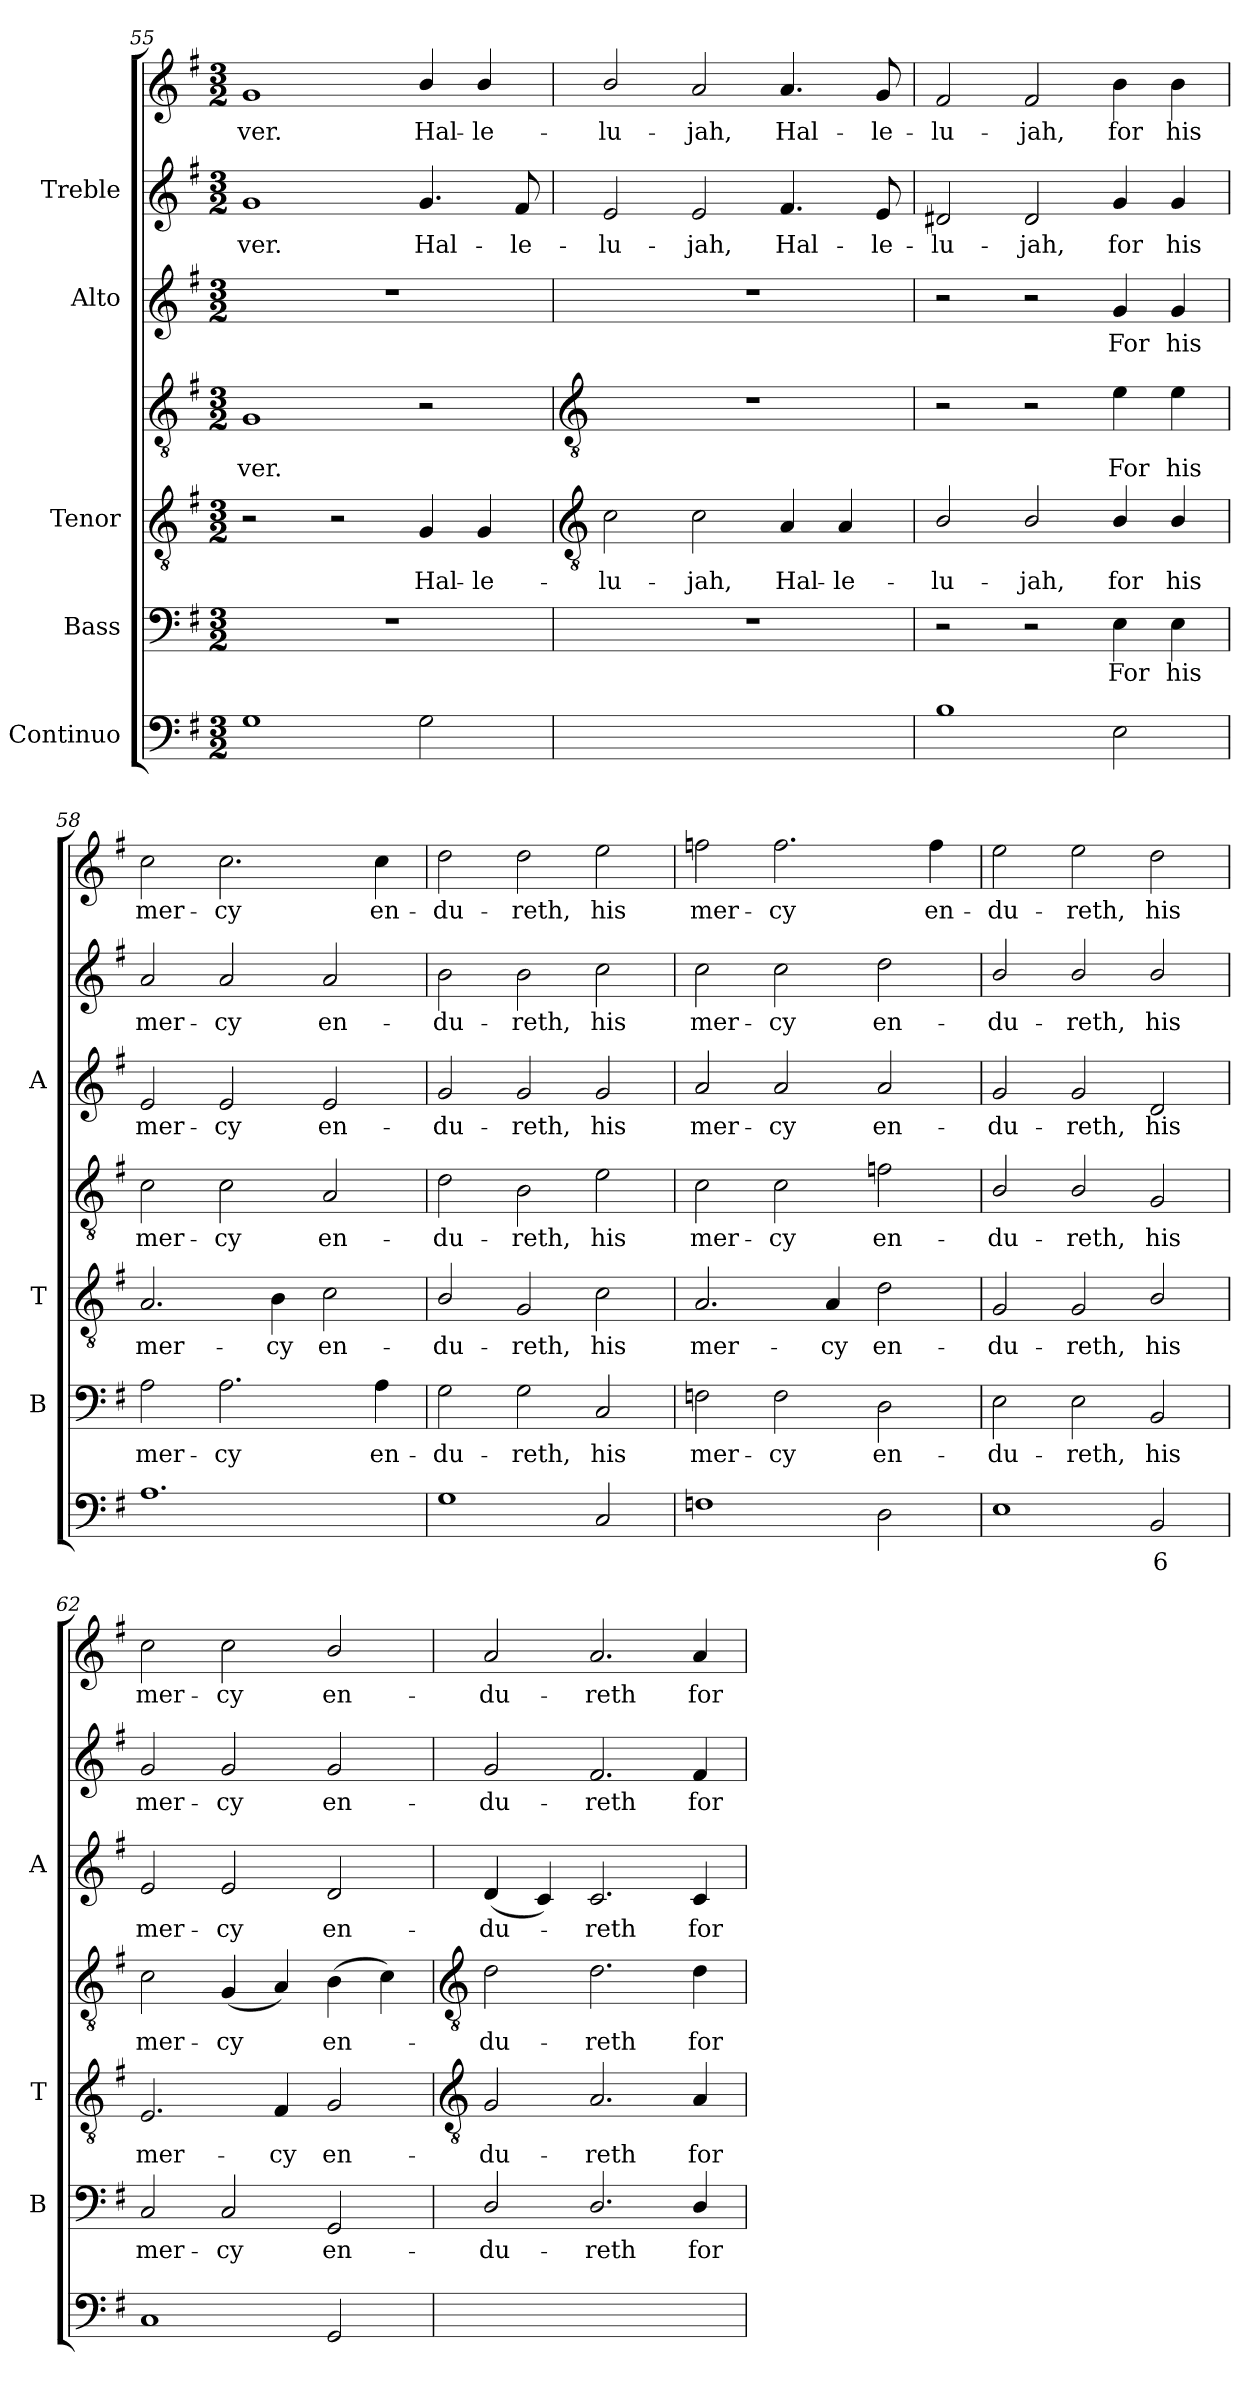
**kern	**text	**text	**kern	**text	**kern	**text	**kern	**text	**kern	**text	**kern	**text	**kern	**text
*part5	*part5	*part5	*part4	*part4	*part3	*part3	*part3	*part3	*part2	*part2	*part1	*part1	*part1	*part1
*staff7	*staff7	*staff7	*staff6	*staff6	*staff5	*staff5	*staff4	*staff4	*staff3	*staff3	*staff2	*staff2	*staff1	*staff1
*I"Continuo	*	*	*I"Bass	*	*I"Tenor	*	*	*	*I"Alto	*	*I"Treble	*	*	*
*	*	*	*I'B	*	*I'T	*	*	*	*I'A	*	*	*	*	*
*clefF4	*	*	*clefF4	*	*clefGv2	*	*clefGv2	*	*clefG2	*	*clefG2	*	*clefG2	*
*k[f#]	*	*	*k[f#]	*	*k[f#]	*	*k[f#]	*	*k[f#]	*	*k[f#]	*	*k[f#]	*
*G:	*	*	*G:	*	*G:	*	*G:	*	*G:	*	*G:	*	*G:	*
*M3/2	*	*	*M3/2	*	*M3/2	*	*M3/2	*	*M3/2	*	*M3/2	*	*M3/2	*
=55	=55	=55	=55	=55	=55	=55	=55	=55	=55	=55	=55	=55	=55	=55
!	!	!	!LO:N:vis=1	!	!	!	!	!LO:LY:b	!LO:N:vis=1	!	!	!LO:LY:b	!	!LO:LY:b
1G	.	.	1.r	.	2r	.	1G	-ver.	1.r	.	1g	-ver.	1g	ver.
.	.	.	.	.	2r	.	.	.	.	.	.	.	.	.
!	!	!	!	!	!	!LO:LY:b	!	!	!	!	!	!LO:LY:b	!	!LO:LY:b
2G	.	.	.	.	4G	Hal-	2r	.	.	.	4.g	Hal-	4b/	Hal-
!	!	!	!	!	!	!LO:LY:b	!	!	!	!	!	!	!	!LO:LY:b
.	.	.	.	.	4G	-le-	.	.	.	.	.	.	4b/	-le-
!	!	!	!	!	!	!	!	!	!	!	!	!LO:LY:b	!	!
.	.	.	.	.	.	.	.	.	.	.	8f#	-le-	.	.
!!LO:LB:g=z
=56	=56	=56	=56	=56	=56	=56	=56	=56	=56	=56	=56	=56	=56	=56
*	*	*	*	*	*clefGv2	*	*clefGv2	*	*	*	*	*	*	*
!	!LO:LY:b	!	!LO:N:vis=1	!	!	!LO:LY:b	!LO:N:vis=1	!	!LO:N:vis=1	!	!	!LO:LY:b	!	!LO:LY:b
[2cyy	7	.	1.r	.	2c	-lu-	1.r	.	1.r	.	2e	-lu-	2b/	-lu-
!	!LO:LY:b	!	!	!	!	!LO:LY:b	!	!	!	!	!	!LO:LY:b	!	!LO:LY:b
2cyy]	6	.	.	.	2c	-jah,	.	.	.	.	2e	-jah,	2a	-jah,
!	!LO:LY:b	!LO:LY:b	!	!	!	!LO:LY:b	!	!	!	!	!	!LO:LY:b	!	!LO:LY:b
[4Ayy	8	6	.	.	4A	Hal-	.	.	.	.	4.f#	Hal-	4.a	Hal-
!	!LO:LY:b	!LO:LY:b	!	!	!	!LO:LY:b	!	!	!	!	!	!	!	!
4Ayy]	7	5	.	.	4A	-le-	.	.	.	.	.	.	.	.
!	!	!	!	!	!	!	!	!	!	!	!	!LO:LY:b	!	!LO:LY:b
.	.	.	.	.	.	.	.	.	.	.	8e	-le-	8g	-le-
=57	=57	=57	=57	=57	=57	=57	=57	=57	=57	=57	=57	=57	=57	=57
!	!	!	!	!	!	!LO:LY:b	!	!	!	!	!	!LO:LY:b	!	!LO:LY:b
1B	.	.	2r	.	2B/	lu-	2r	.	2r	.	2d#X	lu-	2f#	-lu-
!	!	!	!	!	!	!LO:LY:b	!	!	!	!	!	!LO:LY:b	!	!LO:LY:b
.	.	.	2r	.	2B/	-jah,	2r	.	2r	.	2d#	-jah,	2f#	-jah,
!	!	!	!	!LO:LY:b	!	!LO:LY:b	!	!LO:LY:b	!	!LO:LY:b	!	!LO:LY:b	!	!LO:LY:b
2E	.	.	4E	For	4B/	for	4e	-For	4g	For	4g	for	4b	for
!	!	!	!	!LO:LY:b	!	!LO:LY:b	!	!LO:LY:b	!	!LO:LY:b	!	!LO:LY:b	!	!LO:LY:b
.	.	.	4E	his	4B/	his	4e	his	4g	his	4g	his	4b	his
=58	=58	=58	=58	=58	=58	=58	=58	=58	=58	=58	=58	=58	=58	=58
!	!	!	!	!LO:LY:b	!	!LO:LY:b	!	!LO:LY:b	!	!LO:LY:b	!	!LO:LY:b	!	!LO:LY:b
1.A	.	.	2A	mer-	2.A	-mer-	2c	mer-	2e	mer-	2a	-mer-	2cc	mer-
!	!	!	!	!LO:LY:b	!	!	!	!LO:LY:b	!	!LO:LY:b	!	!LO:LY:b	!	!LO:LY:b
.	.	.	2.A	-cy	.	.	2c	-cy	2e	-cy	2a	-cy	2.cc	-cy
!	!	!	!	!	!	!LO:LY:b	!	!	!	!	!	!	!	!
.	.	.	.	.	4B	-cy	.	.	.	.	.	.	.	.
!	!	!	!	!	!	!LO:LY:b	!	!LO:LY:b	!	!LO:LY:b	!	!LO:LY:b	!	!
.	.	.	.	.	2c	en-	2A	en-	2e	en-	2a	en-	.	.
!	!	!	!	!LO:LY:b	!	!	!	!	!	!	!	!	!	!LO:LY:b
.	.	.	4A	en-	.	.	.	.	.	.	.	.	4cc	en-
=59	=59	=59	=59	=59	=59	=59	=59	=59	=59	=59	=59	=59	=59	=59
!	!	!	!	!LO:LY:b	!	!LO:LY:b	!	!LO:LY:b	!	!LO:LY:b	!	!LO:LY:b	!	!LO:LY:b
1G	.	.	2G	-du-	2B/	du-	2d	-du-	2g	-du-	2b	du-	2dd	-du-
!	!	!	!	!LO:LY:b	!	!LO:LY:b	!	!LO:LY:b	!	!LO:LY:b	!	!LO:LY:b	!	!LO:LY:b
.	.	.	2G	-reth,	2G	-reth,	2B	-reth,	2g	-reth,	2b	-reth,	2dd	-reth,
!	!	!	!	!LO:LY:b	!	!LO:LY:b	!	!LO:LY:b	!	!LO:LY:b	!	!LO:LY:b	!	!LO:LY:b
2C	.	.	2C	his	2c	his	2e	his	2g	his	2cc	his	2ee	his
=60	=60	=60	=60	=60	=60	=60	=60	=60	=60	=60	=60	=60	=60	=60
!	!	!	!	!LO:LY:b	!	!LO:LY:b	!	!LO:LY:b	!	!LO:LY:b	!	!LO:LY:b	!	!LO:LY:b
1Fn	.	.	2Fn	mer-	2.A	-mer-	2c	mer-	2a	mer-	2cc	-mer-	2ffn	mer-
!	!	!	!	!LO:LY:b	!	!	!	!LO:LY:b	!	!LO:LY:b	!	!LO:LY:b	!	!LO:LY:b
.	.	.	2F	-cy	.	.	2c	-cy	2a	-cy	2cc	-cy	2.ff	-cy
!	!	!	!	!	!	!LO:LY:b	!	!	!	!	!	!	!	!
.	.	.	.	.	4A	-cy	.	.	.	.	.	.	.	.
!	!	!	!	!LO:LY:b	!	!LO:LY:b	!	!LO:LY:b	!	!LO:LY:b	!	!LO:LY:b	!	!
2D	.	.	2D	en-	2d	en-	2fn	en-	2a	en-	2dd	en-	.	.
!	!	!	!	!	!	!	!	!	!	!	!	!	!	!LO:LY:b
.	.	.	.	.	.	.	.	.	.	.	.	.	4ff	en-
=61	=61	=61	=61	=61	=61	=61	=61	=61	=61	=61	=61	=61	=61	=61
!	!	!	!	!LO:LY:b	!	!LO:LY:b	!	!LO:LY:b	!	!LO:LY:b	!	!LO:LY:b	!	!LO:LY:b
1E	.	.	2E	-du-	2G	du-	2B/	-du-	2g	-du-	2b/	du-	2ee	-du-
!	!	!	!	!LO:LY:b	!	!LO:LY:b	!	!LO:LY:b	!	!LO:LY:b	!	!LO:LY:b	!	!LO:LY:b
.	.	.	2E	-reth,	2G	-reth,	2B/	-reth,	2g	-reth,	2b/	-reth,	2ee	-reth,
!	!LO:LY:b	!	!	!LO:LY:b	!	!LO:LY:b	!	!LO:LY:b	!	!LO:LY:b	!	!LO:LY:b	!	!LO:LY:b
2BB	6	.	2BB	his	2B/	his	2G	his	2d	his	2b/	his	2dd	his
=62	=62	=62	=62	=62	=62	=62	=62	=62	=62	=62	=62	=62	=62	=62
!	!	!	!	!LO:LY:b	!	!LO:LY:b	!	!LO:LY:b	!	!LO:LY:b	!	!LO:LY:b	!	!LO:LY:b
1C	.	.	2C	mer-	2.E	mer-	2c	mer-	2e	mer-	2g	-mer-	2cc	mer-
!	!	!	!	!LO:LY:b	!	!	!	!LO:LY:b	!	!LO:LY:b	!	!LO:LY:b	!	!LO:LY:b
.	.	.	2C	-cy	.	.	(<4G	-cy	2e	-cy	2g	-cy	2cc	-cy
!	!	!	!	!	!	!LO:LY:b	!	!	!	!	!	!	!	!
.	.	.	.	.	4F#	-cy	4A)	.	.	.	.	.	.	.
!	!	!	!	!LO:LY:b	!	!LO:LY:b	!	!LO:LY:b	!	!LO:LY:b	!	!LO:LY:b	!	!LO:LY:b
2GG	.	.	2GG	en-	2G	en-	(>4B	en-	2d	en-	2g	en-	2b/	en-
.	.	.	.	.	.	.	4c)	.	.	.	.	.	.	.
!!LO:LB:g=z
=63	=63	=63	=63	=63	=63	=63	=63	=63	=63	=63	=63	=63	=63	=63
*	*	*	*	*	*clefGv2	*	*clefGv2	*	*	*	*	*	*	*
!	!LO:LY:b	!	!	!LO:LY:b	!	!LO:LY:b	!	!LO:LY:b	!	!LO:LY:b	!	!LO:LY:b	!	!LO:LY:b
[2D/yy	4	.	2D/	-du-	2G	du-	2d	-du-	(<4d	-du-	2g	du-	2a	-du-
.	.	.	.	.	.	.	.	.	4c)	.	.	.	.	.
!	!LO:LY:b	!LO:LY:b	!	!LO:LY:b	!	!LO:LY:b	!	!LO:LY:b	!	!LO:LY:b	!	!LO:LY:b	!	!LO:LY:b
1Dyy]	3	7	2.D/	-reth	2.A	-reth	2.d	-reth	2.c	reth	2.f#	-reth	2.a	-reth
!	!	!	!	!LO:LY:b	!	!LO:LY:b	!	!LO:LY:b	!	!LO:LY:b	!	!LO:LY:b	!	!LO:LY:b
.	.	.	4D/	for	4A	for	4d	for	4c	for	4f#	for	4a	for
=	=	=	=	=	=	=	=	=	=	=	=	=	=	=
*-	*-	*-	*-	*-	*-	*-	*-	*-	*-	*-	*-	*-	*-	*-
